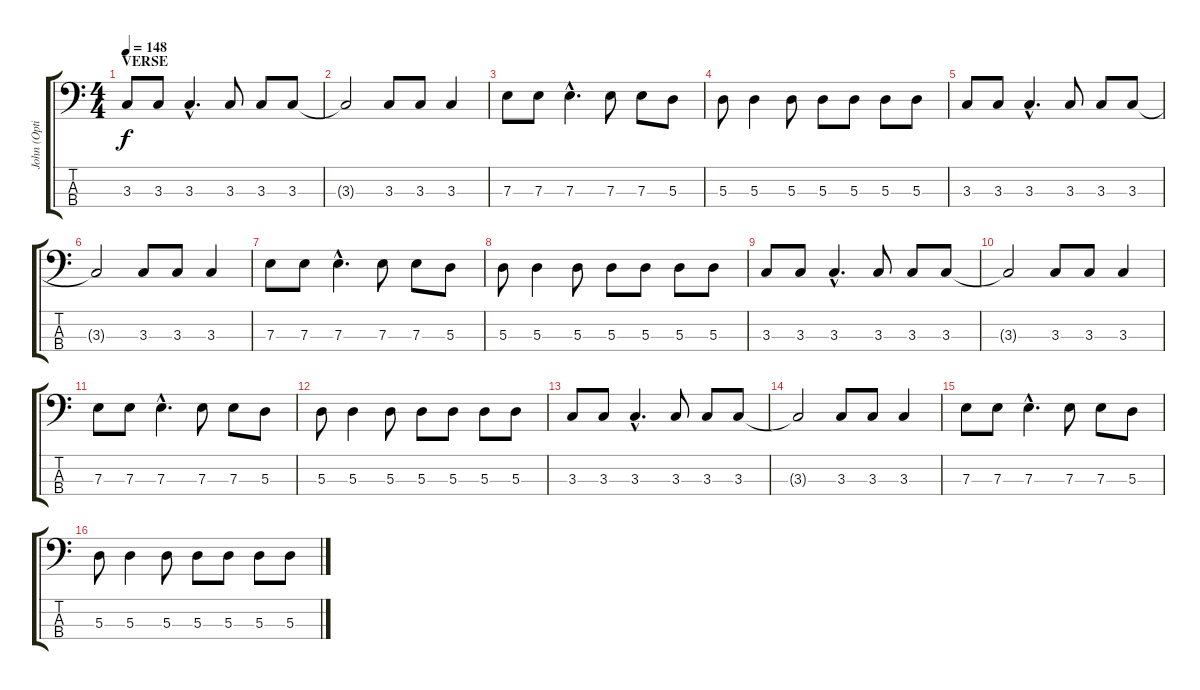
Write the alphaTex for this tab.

\track ("John (Optional) - Bass Guitar" "John (Opti") {instrument electricbassfinger}
\staff {score tabs}
\tuning (G2 D2 A1 E1) {hide}
\ts (4 4)
\section ("" "VERSE")
\tempo 148
\clef f4
\ks c
3.3.8{dy f} 3.3.8 3.3{hac}.4{d} 3.3.8 3.3.8 3.3.8 |
3.3{t}.2 3.3.8 3.3.8 3.3.4 |
7.3.8 7.3.8 7.3{hac}.4{d} 7.3.8 7.3.8 5.3.8 |
5.3.8 5.3.4 5.3.8 5.3.8 5.3.8 5.3.8 5.3.8 |
3.3.8 3.3.8 3.3{hac}.4{d} 3.3.8 3.3.8 3.3.8 |
3.3{t}.2 3.3.8 3.3.8 3.3.4 |
7.3.8 7.3.8 7.3{hac}.4{d} 7.3.8 7.3.8 5.3.8 |
5.3.8 5.3.4 5.3.8 5.3.8 5.3.8 5.3.8 5.3.8 |
3.3.8 3.3.8 3.3{hac}.4{d} 3.3.8 3.3.8 3.3.8 |
3.3{t}.2 3.3.8 3.3.8 3.3.4 |
7.3.8 7.3.8 7.3{hac}.4{d} 7.3.8 7.3.8 5.3.8 |
5.3.8 5.3.4 5.3.8 5.3.8 5.3.8 5.3.8 5.3.8 |
3.3.8 3.3.8 3.3{hac}.4{d} 3.3.8 3.3.8 3.3.8 |
3.3{t}.2 3.3.8 3.3.8 3.3.4 |
7.3.8 7.3.8 7.3{hac}.4{d} 7.3.8 7.3.8 5.3.8 |
5.3.8 5.3.4 5.3.8 5.3.8 5.3.8 5.3.8 5.3.8
